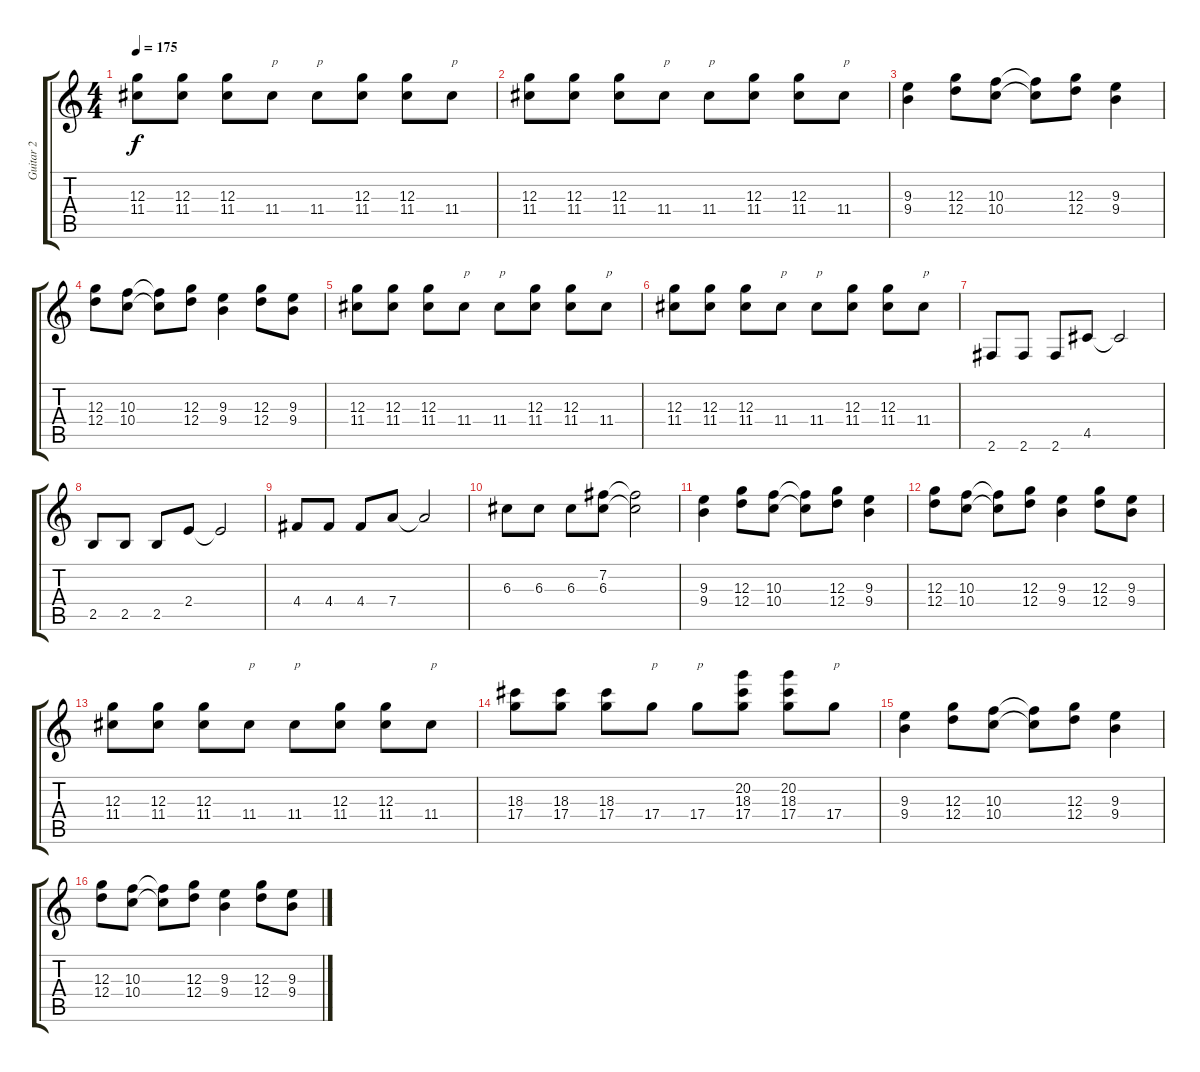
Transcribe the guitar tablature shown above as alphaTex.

\track ("Guitar 2" "Guitar 2") {instrument distortionguitar}
\staff {score tabs}
\tuning (E4 B3 G3 D3 A2 E2) {hide}
\ts (4 4)
\tempo 175
\clef g2
\ks c
(12.3 11.4).8{dy f} (12.3 11.4).8 (12.3 11.4).8 11.4.8{txt "p"} 11.4.8{txt "p"} (12.3 11.4).8 (12.3 11.4).8 11.4.8{txt "p"} |
(12.3 11.4).8 (12.3 11.4).8 (12.3 11.4).8 11.4.8{txt "p"} 11.4.8{txt "p"} (12.3 11.4).8 (12.3 11.4).8 11.4.8{txt "p"} |
(9.3 9.4).4 (12.3 12.4).8 (10.3 10.4).8 (10.3{t} 10.4{t}).8 (12.3 12.4).8 (9.3 9.4).4 |
(12.3 12.4).8 (10.3 10.4).8 (10.3{t} 10.4{t}).8 (12.3 12.4).8 (9.3 9.4).4 (12.3 12.4).8 (9.3 9.4).8 |
(12.3 11.4).8 (12.3 11.4).8 (12.3 11.4).8 11.4.8{txt "p"} 11.4.8{txt "p"} (12.3 11.4).8 (12.3 11.4).8 11.4.8{txt "p"} |
(12.3 11.4).8 (12.3 11.4).8 (12.3 11.4).8 11.4.8{txt "p"} 11.4.8{txt "p"} (12.3 11.4).8 (12.3 11.4).8 11.4.8{txt "p"} |
2.6.8 2.6.8 2.6.8 4.5.8 4.5{t}.2 |
2.5.8 2.5.8 2.5.8 2.4.8 2.4{t}.2 |
4.4.8 4.4.8 4.4.8 7.4.8 7.4{t}.2 |
6.3.8 6.3.8 6.3.8 (7.2 6.3).8 (7.2{t} 6.3{t}).2 |
(9.3 9.4).4 (12.3 12.4).8 (10.3 10.4).8 (10.3{t} 10.4{t}).8 (12.3 12.4).8 (9.3 9.4).4 |
(12.3 12.4).8 (10.3 10.4).8 (10.3{t} 10.4{t}).8 (12.3 12.4).8 (9.3 9.4).4 (12.3 12.4).8 (9.3 9.4).8 |
(12.3 11.4).8 (12.3 11.4).8 (12.3 11.4).8 11.4.8{txt "p"} 11.4.8{txt "p"} (12.3 11.4).8 (12.3 11.4).8 11.4.8{txt "p"} |
(18.3 17.4).8 (18.3 17.4).8 (18.3 17.4).8 17.4.8{txt "p"} 17.4.8{txt "p"} (20.2 18.3 17.4).8 (20.2 18.3 17.4).8 17.4.8{txt "p"} |
(9.3 9.4).4 (12.3 12.4).8 (10.3 10.4).8 (10.3{t} 10.4{t}).8 (12.3 12.4).8 (9.3 9.4).4 |
(12.3 12.4).8 (10.3 10.4).8 (10.3{t} 10.4{t}).8 (12.3 12.4).8 (9.3 9.4).4 (12.3 12.4).8 (9.3 9.4).8
